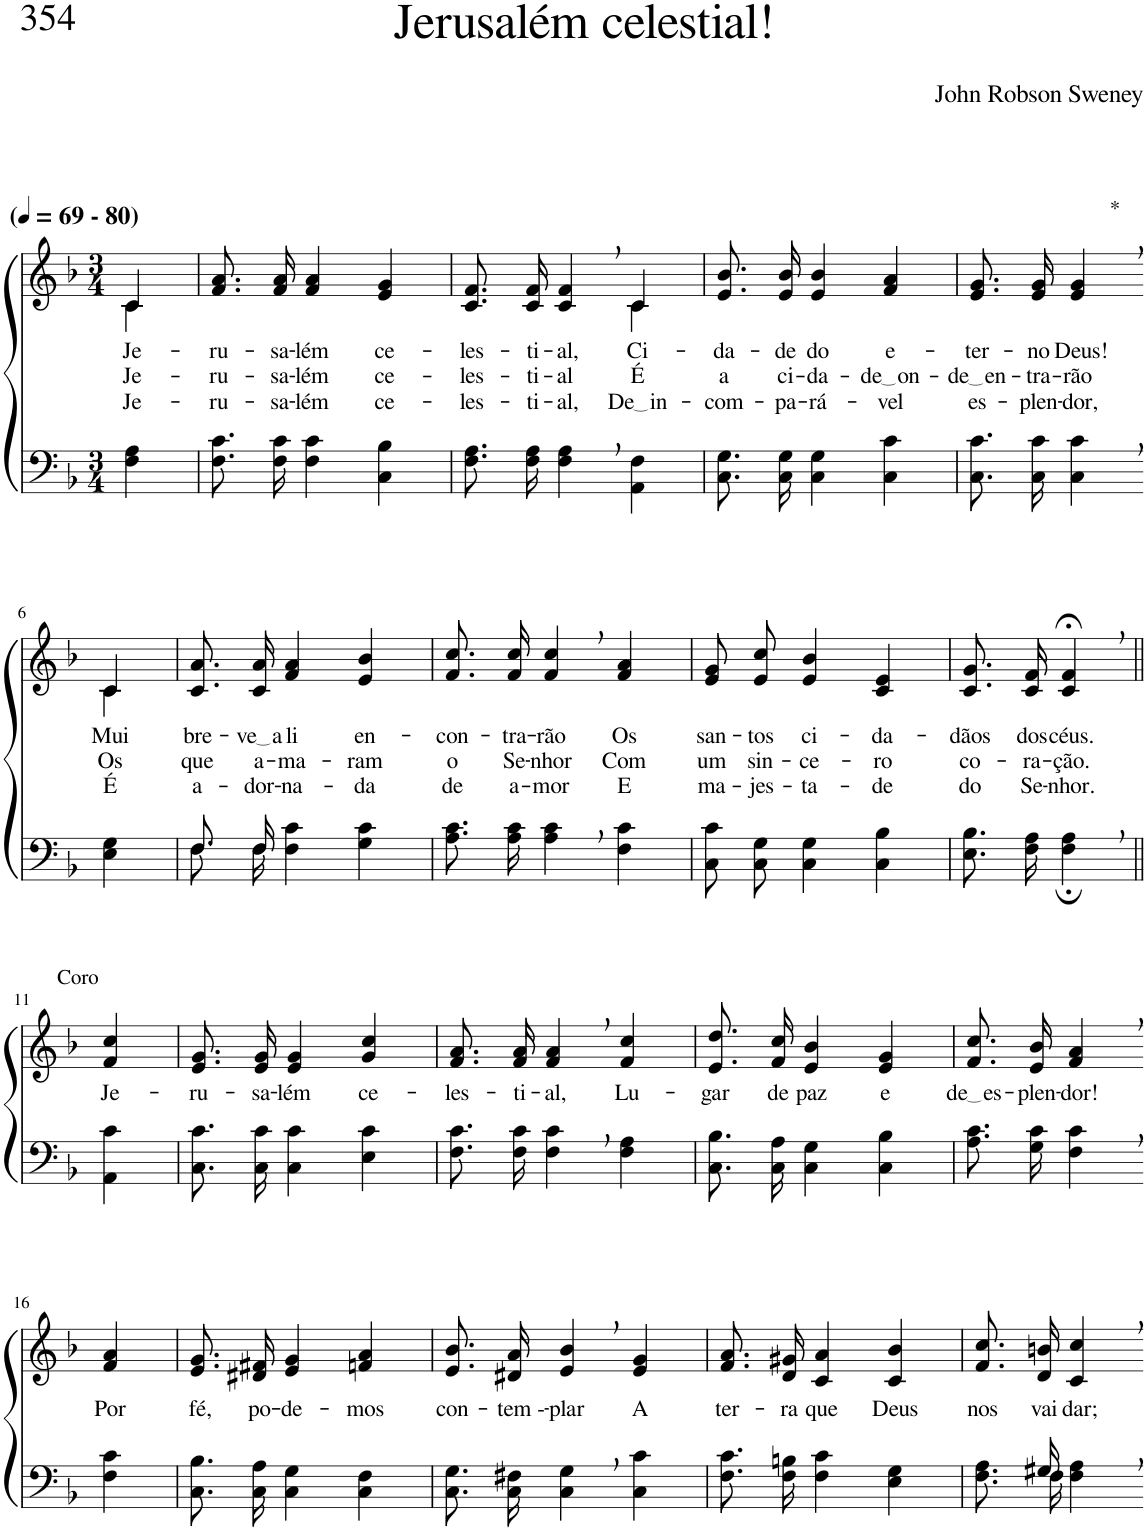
**kern	**kern	**text	**text	**text
*part2	*part1	*part1	*part1	*part1
*staff2	*staff1	*staff1	*staff1	*staff1
*I"Parte III e IV	*I"Parte I e II	*	*	*
*clefF4	*clefG2	*	*	*
*Trd-1c-2	*Trd-1c-2	*	*	*
*k[b-]	*k[b-]	*	*	*
*M3/4	*M3/4	*	*	*
*MM69	*MM69	*	*	*
=1	=1	=1	=1	=1
*	*^	*	*	*
!	!LO:TX:a:B:t=(	!	!	!	!
!	!LO:TX:a:B:t=- 80)	!	!	!	!
!	!	!	!LO:LY:b	!LO:LY:b	!LO:LY:b
4F\ 4A\	4c/	4c\	Je-	Je-	Je-
=2	=2	=2	=2	=2	=2
!	!	!	!LO:LY:b	!LO:LY:b	!LO:LY:b
*	*v	*v	*	*	*
8.F\ 8.c\L	8.f/ 8.a/L	-ru-	-ru-	-ru-
!	!	!LO:LY:b	!LO:LY:b	!LO:LY:b
16F\ 16c\Jk	16f/ 16a/Jk	-sa-	-sa-	-sa-
!	!	!LO:LY:b	!LO:LY:b	!LO:LY:b
4F\ 4c\	4f/ 4a/	-lém	-lém	-lém
!	!	!LO:LY:b	!LO:LY:b	!LO:LY:b
4C\ 4B-\	4e/ 4g/	ce-	ce-	ce-
=3	=3	=3	=3	=3
!	!	!LO:LY:b	!LO:LY:b	!LO:LY:b
*	*^	*	*	*
8.F\ 8.A\L	8.c/ 8.f/L	2ryy	-les-	-les-	-les-
!	!	!	!LO:LY:b	!LO:LY:b	!LO:LY:b
16F\ 16A\Jk	16c/ 16f/Jk	.	-ti-	-ti-	-ti-
!	!	!	!LO:LY:b	!LO:LY:b	!LO:LY:b
4F\, 4A\,	4c/, 4f/,	.	-al,	-al	-al,
!	!	!	!LO:LY:b	!LO:LY:b	!LO:LY:b
4AA\ 4F\	4c/	4c\	Ci-	É	De in
=4	=4	=4	=4	=4	=4
!	!	!	!LO:LY:b	!LO:LY:b	!LO:LY:b
*	*v	*v	*	*	*
8.C\ 8.G\L	8.e/ 8.b-/L	-da-	a	-com-
!	!	!LO:LY:b	!LO:LY:b	!LO:LY:b
16C\ 16G\Jk	16e/ 16b-/Jk	-de	ci-	-pa-
!	!	!LO:LY:b	!LO:LY:b	!LO:LY:b
4C\ 4G\	4e/ 4b-/	do	-da-	-rá-
!	!	!LO:LY:b	!LO:LY:b	!LO:LY:b
4C\ 4c\	4f/ 4a/	e-	de on	-vel
=5	=5	=5	=5	=5
!	!	!LO:LY:b	!LO:LY:b	!LO:LY:b
8.C\ 8.c\L	8.e/ 8.g/L	-ter-	de en	es-
!	!	!LO:LY:b	!LO:LY:b	!LO:LY:b
16C\ 16c\Jk	16e/ 16g/Jk	-no	-tra-	-plen-
!	!LO:TX:a:t=*	!	!	!
!	!	!LO:LY:b	!LO:LY:b	!LO:LY:b
4C\, 4c\,	4e/, 4g/,	Deus!	-rão	-dor,
!!LO:LB:g=z
=6-	=6-	=6-	=6-	=6-
*	*^	*	*	*
!	!	!	!LO:LY:b	!LO:LY:b	!LO:LY:b
4E\ 4G\	4c/	4c\	-Mui	Os	É
=7	=7	=7	=7	=7	=7
*^	*	*	*	*	*
!	!	!	!	!LO:LY:b	!LO:LY:b	!LO:LY:b
*	*	*v	*v	*	*	*
8.F\L	8.F/L	8.c/ 8.a/L	bre-	que	a-
!	!	!	!LO:LY:b	!LO:LY:b	!LO:LY:b
16F\Jk	16F/Jk	16c/ 16a/Jk	ve a	a-	-dor-
!	!	!	!LO:LY:b	!LO:LY:b	!LO:LY:b
4F\ 4c\	2ryy	4f/ 4a/	li	-ma-	-na-
!	!	!	!LO:LY:b	!LO:LY:b	!LO:LY:b
4G\ 4c\	.	4e/ 4b-/	en-	-ram	-da
*v	*v	*	*	*	*
=8	=8	=8	=8	=8
!	!	!LO:LY:b	!LO:LY:b	!LO:LY:b
8.A\ 8.c\L	8.f/ 8.cc/L	-con-	o	de
!	!	!LO:LY:b	!LO:LY:b	!LO:LY:b
16A\ 16c\Jk	16f/ 16cc/Jk	-tra-	Se-	a-
!	!	!LO:LY:b	!LO:LY:b	!LO:LY:b
4A\, 4c\,	4f/, 4cc/,	-rão	-nhor	-mor
!	!	!LO:LY:b	!LO:LY:b	!LO:LY:b
4F\ 4c\	4f/ 4a/	Os	Com	E
=9	=9	=9	=9	=9
!	!	!LO:LY:b	!LO:LY:b	!LO:LY:b
8C\ 8c\L	8e/ 8g/L	san-	um	ma-
!	!	!LO:LY:b	!LO:LY:b	!LO:LY:b
8C\ 8G\J	8e/ 8cc/J	-tos	sin-	-jes-
!	!	!LO:LY:b	!LO:LY:b	!LO:LY:b
4C\ 4G\	4e/ 4b-/	ci-	-ce-	-ta-
!	!	!LO:LY:b	!LO:LY:b	!LO:LY:b
4C\ 4B-\	4c/ 4e/	-da-	-ro	-de
=10	=10	=10	=10	=10
!	!	!LO:LY:b	!LO:LY:b	!LO:LY:b
8.E\ 8.B-\L	8.c/ 8.g/L	-dãos	co-	do
!	!	!LO:LY:b	!LO:LY:b	!LO:LY:b
16F\ 16A\Jk	16c/ 16f/Jk	dos	-ra-	Se-
!	!	!LO:LY:b	!LO:LY:b	!LO:LY:b
4F\;, 4A\;,	4c/;<, 4f/;<,	céus.	-ção.	-nhor.
!!LO:LB:g=z
=11||	=11||	=11||	=11||	=11||
!	!LO:TX:a:t=Coro	!	!	!
!	!	!LO:LY:b	!	!
4AA\ 4c\	4f/ 4cc/	Je-	.	.
=12	=12	=12	=12	=12
!	!	!LO:LY:b	!	!
8.C\ 8.c\L	8.e/ 8.g/L	-ru-	.	.
!	!	!LO:LY:b	!	!
16C\ 16c\Jk	16e/ 16g/Jk	-sa-	.	.
!	!	!LO:LY:b	!	!
4C\ 4c\	4e/ 4g/	-lém	.	.
!	!	!LO:LY:b	!	!
4E\ 4c\	4g/ 4cc/	ce-	.	.
=13	=13	=13	=13	=13
!	!	!LO:LY:b	!	!
8.F\ 8.c\L	8.f/ 8.a/L	-les-	.	.
!	!	!LO:LY:b	!	!
16F\ 16c\Jk	16f/ 16a/Jk	-ti-	.	.
!	!	!LO:LY:b	!	!
4F\, 4c\,	4f/, 4a/,	-al,	.	.
!	!	!LO:LY:b	!	!
4F\ 4A\	4f/ 4cc/	Lu-	.	.
=14	=14	=14	=14	=14
!	!	!LO:LY:b	!	!
8.C\ 8.B-\L	8.e/ 8.dd/L	-gar	.	.
!	!	!LO:LY:b	!	!
16C\ 16A\Jk	16f/ 16cc/Jk	de	.	.
!	!	!LO:LY:b	!	!
4C\ 4G\	4e/ 4b-/	paz	.	.
!	!	!LO:LY:b	!	!
4C\ 4B-\	4e/ 4g/	e	.	.
=15	=15	=15	=15	=15
!	!	!LO:LY:b	!	!
8.A\ 8.c\L	8.f/ 8.cc/L	de es	.	.
!	!	!LO:LY:b	!	!
16G\ 16c\Jk	16e/ 16b-/Jk	-plen-	.	.
!	!	!LO:LY:b	!	!
4F\, 4c\,	4f/, 4a/,	-dor!	.	.
!!LO:LB:g=z
=16-	=16-	=16-	=16-	=16-
!	!	!LO:LY:b	!	!
4F\ 4c\	4f/ 4a/	Por	.	.
=17	=17	=17	=17	=17
!	!	!LO:LY:b	!	!
8.C\ 8.B-\L	8.e/ 8.g/L	fé,	.	.
!	!	!LO:LY:b	!	!
16C\ 16A\Jk	16d#X/ 16f#X/Jk	po-	.	.
!	!	!LO:LY:b	!	!
4C\ 4G\	4e/ 4g/	-de-	.	.
!	!	!LO:LY:b	!	!
4C\ 4F\	4fn/ 4a/	-mos	.	.
=18	=18	=18	=18	=18
!	!	!LO:LY:b	!	!
8.C\ 8.G\L	8.e/ 8.b-/L	con-	.	.
!	!	!LO:LY:b	!	!
16C\ 16F#X\Jk	16d#X/ 16a/Jk	-tem --	.	.
!	!	!LO:LY:b	!	!
4C\, 4G\,	4e/, 4b-/,	-plar	.	.
!	!	!LO:LY:b	!	!
4C\ 4c\	4e/ 4g/	A	.	.
=19	=19	=19	=19	=19
!	!	!LO:LY:b	!	!
8.F\ 8.c\L	8.f/ 8.a/L	ter-	.	.
!	!	!LO:LY:b	!	!
16F\ 16Bn\Jk	16d/ 16g#X/Jk	-ra	.	.
!	!	!LO:LY:b	!	!
4F\ 4c\	4c/ 4a/	que	.	.
!	!	!LO:LY:b	!	!
4E\ 4G\	4c/ 4b-/	Deus	.	.
=20	=20	=20	=20	=20
*^	*	*	*	*
!	!	!	!LO:LY:b	!	!
8.ryy	8.F\ 8.A\L	8.f/ 8.cc/L	nos	.	.
!	!	!	!LO:LY:b	!	!
16G#X/	16F\Jk	16d/ 16bn/Jk	vai	.	.
!	!	!	!LO:LY:b	!	!
4ryy	4F\ 4A\	4c/, 4cc/,	dar;	.	.
*v	*v	*	*	*	*
=-	=-	=-	=-	=-
*-	*-	*-	*-	*-
